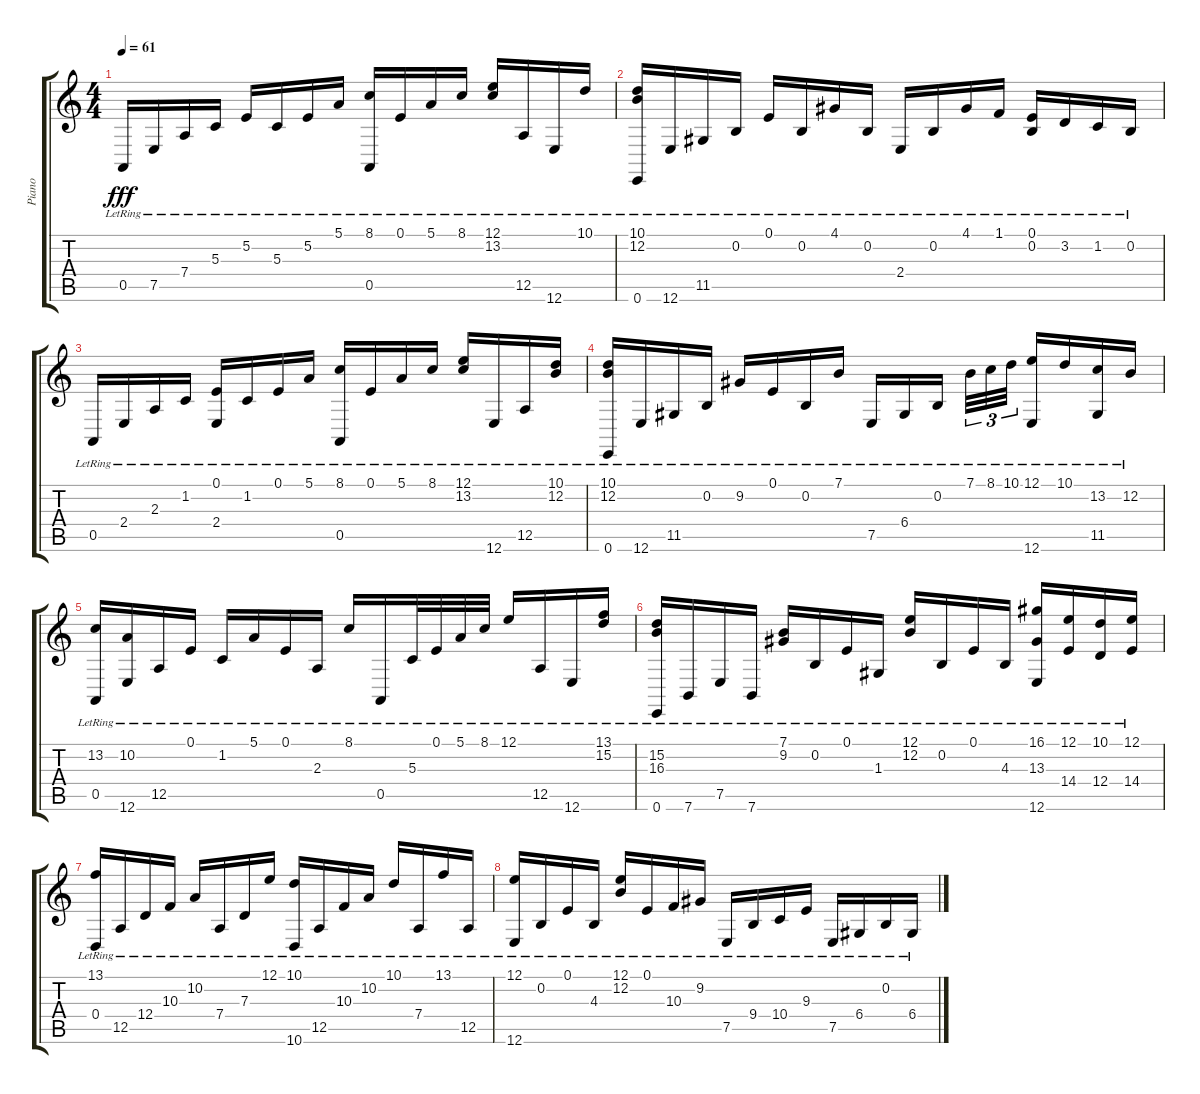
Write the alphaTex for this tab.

\track ("Piano" "Piano") {instrument acousticgrandpiano}
\staff {score tabs}
\tuning (E4 B3 G3 D3 A2 E2) {hide}
\ts (4 4)
\tempo 61
\clef g2
\ks c
0.5{lr}.16{dy fff} 7.5{lr}.16 7.4{lr}.16 5.3{lr}.16 5.2{lr}.16 5.3{lr}.16 5.2{lr}.16 5.1{lr}.16 (8.1{lr} 0.5{lr}).16 0.1{lr}.16 5.1{lr}.16 8.1{lr}.16 (12.1{lr} 13.2{lr}).16 12.5{lr}.16 12.6{lr}.16 10.1{lr}.16 |
(10.1{lr} 12.2{lr} 0.6{lr}).16 12.6{lr}.16 11.5{lr}.16 0.2{lr}.16 0.1{lr}.16 0.2{lr}.16 4.1{lr}.16 0.2{lr}.16 2.4{lr}.16 0.2{lr}.16 4.1{lr}.16 1.1{lr}.16 (0.1{lr} 0.2{lr}).16 3.2{lr}.16 1.2{lr}.16 0.2{lr}.16 |
0.5{lr}.16 2.4{lr}.16 2.3{lr}.16 1.2{lr}.16 (0.1{lr} 2.4{lr}).16 1.2{lr}.16 0.1{lr}.16 5.1{lr}.16 (8.1{lr} 0.5{lr}).16 0.1{lr}.16 5.1{lr}.16 8.1{lr}.16 (12.1{lr} 13.2{lr}).16 12.6{lr}.16 12.5{lr}.16 (10.1{lr} 12.2{lr}).16 |
(10.1{lr} 12.2{lr} 0.6{lr}).16 12.6{lr}.16 11.5{lr}.16 0.2{lr}.16 9.2{lr}.16 0.1{lr}.16 0.2{lr}.16 7.1{lr}.16 7.5{lr}.16 6.4{lr}.16 0.2{lr}.16{beam splitsecondary} 7.1{lr}.32{tu (3 2)} 8.1{lr}.32{tu (3 2)} 10.1{lr}.32{tu (3 2)} (12.1{lr} 12.6{lr}).16 10.1{lr}.16 (13.2{lr} 11.5{lr}).16 12.2{lr}.16 |
(13.2{lr} 0.5{lr}).16 (10.2{lr} 12.6{lr}).16 12.5{lr}.16 0.1{lr}.16 1.2{lr}.16 5.1{lr}.16 0.1{lr}.16 2.3{lr}.16 8.1{lr}.16 0.5{lr}.16 5.3{lr}.32 0.1{lr}.32 5.1{lr}.32 8.1{lr}.32 12.1{lr}.16 12.5{lr}.16 12.6{lr}.16 (13.1{lr} 15.2{lr}).16 |
(15.2{lr} 16.3{lr} 0.6{lr}).16 7.6{lr}.16 7.5{lr}.16 7.6{lr}.16 (7.1{lr} 9.2{lr}).16 0.2{lr}.16 0.1{lr}.16 1.3{lr}.16 (12.1{lr} 12.2{lr}).16 0.2{lr}.16 0.1{lr}.16 4.3{lr}.16 (16.1{lr} 13.3{lr} 12.6{lr}).16 (12.1{lr} 14.4{lr}).16 (10.1{lr} 12.4{lr}).16 (12.1{lr} 14.4{lr}).16 |
(13.1{lr} 0.4{lr}).16 12.5{lr}.16 12.4{lr}.16 10.3{lr}.16 10.2{lr}.16 7.4{lr}.16 7.3{lr}.16 12.1{lr}.16 (10.1{lr} 10.6{lr}).16 12.5{lr}.16 10.3{lr}.16 10.2{lr}.16 10.1{lr}.16 7.4{lr}.16 13.1{lr}.16 12.5{lr}.16 |
(12.1{lr} 12.6{lr}).16 0.2{lr}.16 0.1{lr}.16 4.3{lr}.16 (12.1{lr} 12.2{lr}).16 0.1{lr}.16 10.3{lr}.16 9.2{lr}.16 7.5{lr}.16 9.4{lr}.16 10.4{lr}.16 9.3{lr}.16 7.5{lr}.16 6.4{lr}.16 0.2{lr}.16 6.4{lr}.16
